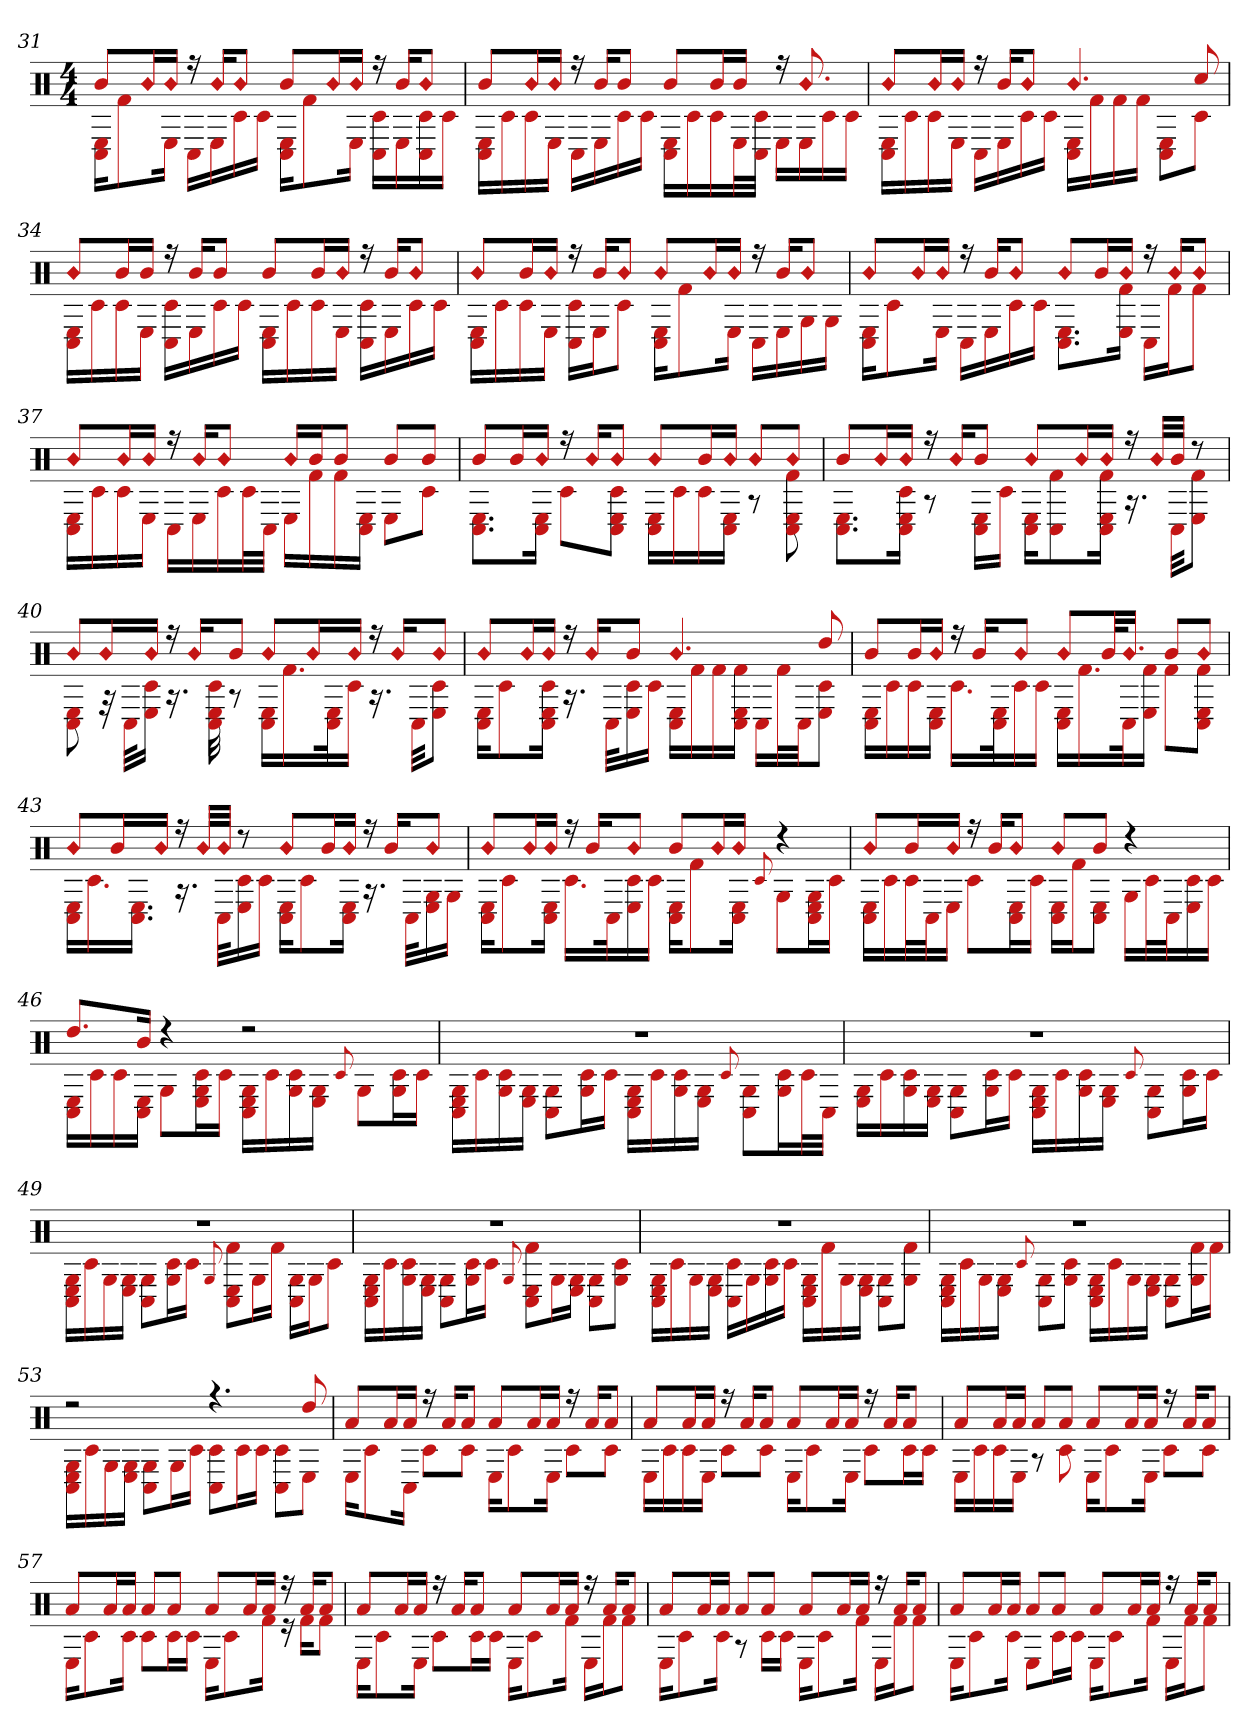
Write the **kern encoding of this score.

**kern
*part1
*staff1
*clefX
*k[]
*M4/4
=31
*^
8bL	16C# 16EKL
.	8f#
!LO:N:head=diamond	!
16bL	.
!LO:N:head=diamond	!
16bJJ	16EJk
16r	16C#LL
!LO:N:head=diamond	!
16bKL	16E
!LO:N:head=diamond	!
8bJ	16c#
.	16c#JJ
8bL	16C# 16EKL
.	8f#
!LO:N:head=diamond	!
16bL	.
!LO:N:head=diamond	!
16bJJ	16EJk
16r	16C# 16c#LL
16bKL	16E
!LO:N:head=diamond	!
8bJ	16c# 16C#
.	16c#JJ
=32	=32
8bL	16C# 16ELL
.	16c#
!LO:N:head=diamond	!
16bL	16c#
!LO:N:head=diamond	!
16bJJ	16EJJ
16r	16C#LL
16bKL	16E
8bJ	16c#
.	16c#JJ
8bL	16C# 16ELL
.	16c#
16bL	16c#
16bJJ	32EL
.	32c# 32C#JJJ
16r	16ELL
!LO:N:head=diamond	!
8.b	16E
.	16c#
.	16c#JJ
=33	=33
!LO:N:head=diamond	!
8bL	16E 16C#LL
.	16c#
!LO:N:head=diamond	!
16bL	16c#
!LO:N:head=diamond	!
16bJJ	16EJJ
16r	16C#LL
16bKL	16E
!LO:N:head=diamond	!
8bJ	16c#
.	16c#JJ
!LO:N:head=diamond	!
4.b	16C# 16ELL
.	16f#
.	16f#
.	16f#JJ
.	8C# 8EL
8cc#	8c#J
=34	=34
!LO:N:head=diamond	!
8bL	16C# 16ELL
.	16c#
16bL	16c#
16bJJ	16EJJ
16r	16C# 16c#LL
16bKL	16E
8bJ	16c#
.	16c#JJ
8bL	16C# 16ELL
.	16c#
16bL	16c#
!LO:N:head=diamond	!
16bJJ	16EJJ
16r	16c# 16C#LL
16bKL	16E
!LO:N:head=diamond	!
8bJ	16c#
.	16c#JJ
=35	=35
!LO:N:head=diamond	!
8bL	16C# 16ELL
.	16c#
16bL	16c#
!LO:N:head=diamond	!
16bJJ	16EJJ
16r	16C# 16c#LL
16bKL	16EJ
!LO:N:head=diamond	!
8bJ	8c#J
!LO:N:head=diamond	!
8bL	16C# 16EKL
.	8f#
!LO:N:head=diamond	!
16bL	.
!LO:N:head=diamond	!
16bJJ	16EJk
16r	16C#LL
16bKL	16E
!LO:N:head=diamond	!
8bJ	16G
.	16GJJ
=36	=36
!LO:N:head=diamond	!
8bL	16C# 16EKL
.	8c#
!LO:N:head=diamond	!
16bL	.
!LO:N:head=diamond	!
16bJJ	16EJk
16r	16C#LL
16bKL	16E
!LO:N:head=diamond	!
8bJ	16c#
.	16c#JJ
!LO:N:head=diamond	!
8bL	8.C# 8.EL
16bL	.
!LO:N:head=diamond	!
16bJJ	16E 16f#Jk
16r	16C#LL
!LO:N:head=diamond	!
16bKL	16f#J
!LO:N:head=diamond	!
8bJ	8f#J
=37	=37
!LO:N:head=diamond	!
8bL	16C# 16ELL
.	16c#
!LO:N:head=diamond	!
16bL	16c#
!LO:N:head=diamond	!
16bJJ	16EJJ
16r	16C#LL
!LO:N:head=diamond	!
16bKL	16E
!LO:N:head=diamond	!
8bJ	16c#
.	32c#L
.	32C#JJJ
!LO:N:head=diamond	!
16bLL	16ELL
16bJ	16f#
8bJ	16f#
.	16E 16C#JJ
8bL	8EL
8bJ	8c#J
=38	=38
8bL	8.C# 8.EL
16bL	.
!LO:N:head=diamond	!
16bJJ	16E 16C#Jk
16r	8c#L
!LO:N:head=diamond	!
16bKL	.
!LO:N:head=diamond	!
8bJ	8C# 8E 8c#J
!LO:N:head=diamond	!
8bL	16E 16C#LL
.	16c#
16bL	16c#
!LO:N:head=diamond	!
16bJJ	16C# 16EJJ
!LO:N:head=diamond	!
8bL	8r
!LO:N:head=diamond	!
8bJ	8C# 8E 8f#
=39	=39
8bL	8.E 8.C#L
!LO:N:head=diamond	!
16bL	.
!LO:N:head=diamond	!
16bJJ	16C# 16c# 16EJk
16r	8r
!LO:N:head=diamond	!
16bKL	.
8bJ	16C# 16ELL
.	16c#JJ
!LO:N:head=diamond	!
8bL	16E 16C#KL
.	8f# 8C#
!LO:N:head=diamond	!
16bL	.
!LO:N:head=diamond	!
16bJJ	16E 16C# 16f#Jk
16r	16.r
!LO:N:head=diamond	!
32bLLL	.
32bJJJ	32C#KKL
8r	8E 8f#J
=40	=40
!LO:N:head=diamond	!
8bL	8E 8C#
!LO:N:head=diamond	!
16bL	32r
.	32C#KLL
!LO:N:head=diamond	!
16bJJ	16E 16c#JJ
16r	16.r
!LO:N:head=diamond	!
16bKL	.
.	32C# 32E 32c#
8bJ	8r
!LO:N:head=diamond	!
8bL	16C# 16ELL
.	16.f#
!LO:N:head=diamond	!
16bL	.
.	32C# 32Ek
!LO:N:head=diamond	!
16bJJ	16c#JJ
16r	16.r
!LO:N:head=diamond	!
16bKL	.
.	32C#KKL
!LO:N:head=diamond	!
8bJ	8E 8c#J
=41	=41
!LO:N:head=diamond	!
8bL	16E 16C#KL
.	8c#
!LO:N:head=diamond	!
16bL	.
!LO:N:head=diamond	!
16bJJ	16C# 16E 16c#Jk
16r	16.r
!LO:N:head=diamond	!
16bKL	.
.	32C#KLL
8bJ	16c# 16E
.	16c#JJ
!LO:N:head=diamond	!
4.b	16C# 16ELL
.	16f#
.	16f#
.	16C# 16E 16f#JJ
.	16C#LL
.	32f#L
.	32C#JJ
8dd	8c# 8EJ
=42	=42
8bL	16E 16C#LL
.	16c#
16bL	16c#
!LO:N:head=diamond	!
16bJJ	16C# 16EJJ
16r	16.c#LL
16bKL	.
.	32C# 32Ek
!LO:N:head=diamond	!
8bJ	16c#
.	16c#JJ
!LO:N:head=diamond	!
8bL	16E 16C#LL
.	16.f#
32bkL	.
!LO:N:head=diamond	!
16.bJJ	32C#k
.	16f# 16EJJ
8bL	8f#L
!LO:N:head=diamond	!
8bJ	8C# 8E 8f#J
=43	=43
!LO:N:head=diamond	!
8bL	16E 16C#LL
.	16.c#
16bL	.
.	16.E 16.C#JJ
!LO:N:head=diamond	!
16bJJ	.
16r	16.r
!LO:N:head=diamond	!
32bLLL	.
!LO:N:head=diamond	!
32bJJJ	32C#KLL
8r	16E 16c#
.	16c#JJ
!LO:N:head=diamond	!
8bL	16E 16C#KL
.	8c#
16bL	.
!LO:N:head=diamond	!
16bJJ	16E 16C#Jk
16r	16.r
16bKL	.
.	32C#KLL
!LO:N:head=diamond	!
8bJ	16E 16G
.	16GJJ
=44	=44
!LO:N:head=diamond	!
8bL	16E 16C#KL
.	8c#
!LO:N:head=diamond	!
16bL	.
!LO:N:head=diamond	!
16bJJ	16C# 16EJk
16r	16.c#LL
16bKL	.
.	32C#k
!LO:N:head=diamond	!
8bJ	16E 16c#
.	16c#JJ
8bL	16E 16C#KL
.	8f#
!LO:N:head=diamond	!
16bL	.
!LO:N:head=diamond	!
16bJJ	16C# 16EJk
.	8qqc#
4r	8GL
.	16C# 16G 16EL
.	16c#JJ
=45	=45
!LO:N:head=diamond	!
8bL	16C# 16ELL
.	16c#
16bL	32c#L
.	32C#J
!LO:N:head=diamond	!
16bJJ	16EJJ
16r	8c#L
16bKL	.
!LO:N:head=diamond	!
8bJ	16C# 16EL
.	16c#JJ
!LO:N:head=diamond	!
8bL	16E 16C#LL
.	16f#J
8bJ	8E 8C#J
4r	16GLL
.	32c#L
.	32C#J
.	16c# 16E
.	16c#JJ
=46	=46
8.ddL	16C# 16ELL
.	16c#
.	16c#
16bJk	16C# 16EJJ
4r	8GL
.	16G 16E 16c#L
.	16c#JJ
2r	16C# 16E 16GLL
.	16c#
.	16c# 16G
.	16G 16EJJ
.	8qqc#
.	8GL
.	16G 16c#L
.	16c#JJ
=47	=47
1r	16C# 16E 16GLL
.	16c#
.	16c# 16G
.	16E 16GJJ
.	8C# 8GL
.	16c# 16GL
.	16c#JJ
.	16G 16C# 16ELL
.	16c#
.	16c# 16G
.	16E 16GJJ
.	8qqc#
.	8C# 8GL
.	16G 16c#L
.	32c#L
.	32C#JJJ
=48	=48
1r	16E 16GLL
.	16c#
.	16c# 16G
.	16G 16EJJ
.	8C# 8GL
.	16G 16c#L
.	16c#JJ
.	16C# 16E 16GLL
.	16c#
.	16c# 16G
.	16G 16EJJ
.	8qqc#
.	8C# 8GL
.	16G 16c#L
.	16c#JJ
=49	=49
1r	16C# 16G 16ELL
.	16c#
.	16G
.	16G 16EJJ
.	8C# 8GL
.	16c# 16GL
.	16c#JJ
.	8qqG
.	8E 8C# 8f#L
.	16GL
.	16f#JJ
.	16C# 16GLL
.	16GJ
.	8c#J
=50	=50
1r	16E 16C# 16GLL
.	16c#
.	16G 16c#
.	16E 16GJJ
.	8C# 8GL
.	16G 16c#L
.	16c#JJ
.	8qqG
.	8C# 8E 8f#L
.	16GL
.	16E 16GJJ
.	8C# 8GL
.	8G 8c#J
=51	=51
1r	16C# 16E 16GLL
.	16c#
.	16G
.	16G 16EJJ
.	16C# 16c#LL
.	16G
.	16G 16c#
.	16c#JJ
.	16C# 16E 16GLL
.	16f#
.	16G
.	16E 16GJJ
.	8C# 8GL
.	8G 8f#J
=52	=52
1r	16C# 16E 16GLL
.	16c#
.	16G
.	16E 16GJJ
.	8qqc#
.	8C# 8GL
.	8G 8c#J
.	16C# 16E 16GLL
.	16c#
.	16G
.	16G 16EJJ
.	8C# 8GL
.	16f# 16GL
.	16f#JJ
=53	=53
2r	16G 16C# 16ELL
.	16c#
.	16G
.	16G 16EJJ
.	8C# 8GL
.	16GL
.	16c#JJ
4.r	8C# 8c#L
.	16c#L
.	16c#JJ
.	8C# 8c#L
8dd	8EJ
=54	=54
8aL	16EKL
.	8c#
16aL	.
16aJJ	16C#Jk
16r	8c#L
16aKL	.
8aJ	8c#J
8aL	16EKL
.	8c#
16aL	.
16aJJ	16EJk
16r	8c#L
16aKL	.
8aJ	8c#J
=55	=55
8aL	16ELL
.	16c#
16aL	16c#
16aJJ	16EJJ
16r	8c#L
16aKL	.
8aJ	8c#J
8aL	16EKL
.	8c#
16aL	.
16aJJ	16EJk
16r	8c#L
16aKL	.
8aJ	16c#L
.	16c#JJ
=56	=56
8aL	16ELL
.	16c#
16aL	16c#
16aJJ	16EJJ
8aL	8r
8aJ	8c#
8aL	16EKL
.	8c#
16aL	.
16aJJ	16EJk
16r	8c#L
16aKL	.
8aJ	8c#J
=57	=57
8aL	16EKL
.	8c#
16aL	.
16aJJ	16c#Jk
8aL	8c#L
8aJ	16c#L
.	16c#JJ
8aL	16EKL
.	8c#
16aL	.
16aJJ	16f#Jk
16r	16r
16aKL	16f#KL
8aJ	8f#J
=58	=58
8aL	16EKL
.	8c#
16aL	.
16aJJ	16EJk
16r	8c#L
16aKL	.
8aJ	16c#L
.	16c#JJ
8aL	16EKL
.	8c#
16aL	.
16aJJ	16f#Jk
16r	16ELL
16aKL	16f#J
8aJ	8f#J
=59	=59
8aL	16EKL
.	8c#
16aL	.
16aJJ	16c#Jk
8aL	8r
8aJ	16c#LL
.	16c#JJ
8aL	16EKL
.	8c#
16aL	.
16aJJ	16f#Jk
16r	16ELL
16aKL	16f#J
8aJ	8f#J
=60	=60
8aL	16EKL
.	8c#
16aL	.
16aJJ	16c#Jk
8aL	8EL
8aJ	16c#L
.	16c#JJ
8aL	16EKL
.	8c#
16aL	.
16aJJ	16f#Jk
16r	16ELL
16aKL	16f#J
8aJ	8f#J
*v	*v
=
*-
